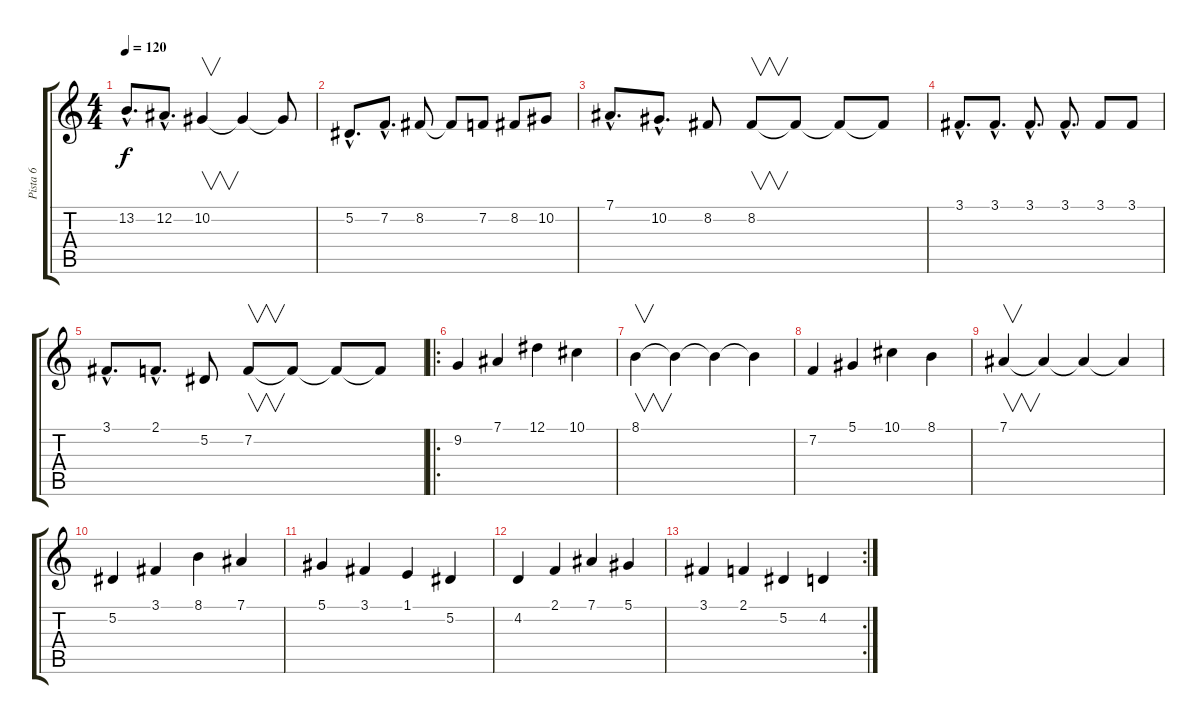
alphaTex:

\track ("Pista 6" "Pista 6") {instrument lead6voice}
\staff {score tabs}
\tuning (Eb4 Bb3 Gb3 Db3 Ab2 Eb2) {hide}
\ts (4 4)
\tempo 120
\clef g2
\ks c
13.2{hac}.8{d dy f} 12.2{hac}.8{d} 10.2.4{v} 10.2{t}.4 10.2{t}.8 |
5.2{hac}.8{d} 7.2{hac}.8{d} 8.2.8 8.2{t}.8 7.2.8 8.2.8 10.2.8 |
7.1{hac}.8{d} 10.2{hac}.8{d} 8.2.8 8.2.8{v} 8.2{t}.8 8.2{t}.8 8.2{t}.8 |
3.1{hac}.8{d} 3.1{hac}.8{d} 3.1{hac}.8{d} 3.1{hac}.8{d} 3.1.8 3.1.8 |
3.1{hac}.8{d} 2.1{hac}.8{d} 5.2.8 7.2.8{v} 7.2{t}.8 7.2{t}.8 7.2{t}.8 |
\ro
9.2.4 7.1.4 12.1.4 10.1.4 |
8.1.4{v} 8.1{t}.4 8.1{t}.4 8.1{t}.4 |
7.2.4 5.1.4 10.1.4 8.1.4 |
7.1.4{v} 7.1{t}.4 7.1{t}.4 7.1{t}.4 |
5.2.4 3.1.4 8.1.4 7.1.4 |
5.1.4 3.1.4 1.1.4 5.2.4 |
4.2.4 2.1.4 7.1.4 5.1.4 |
\rc 2
3.1.4 2.1.4 5.2.4 4.2.4
